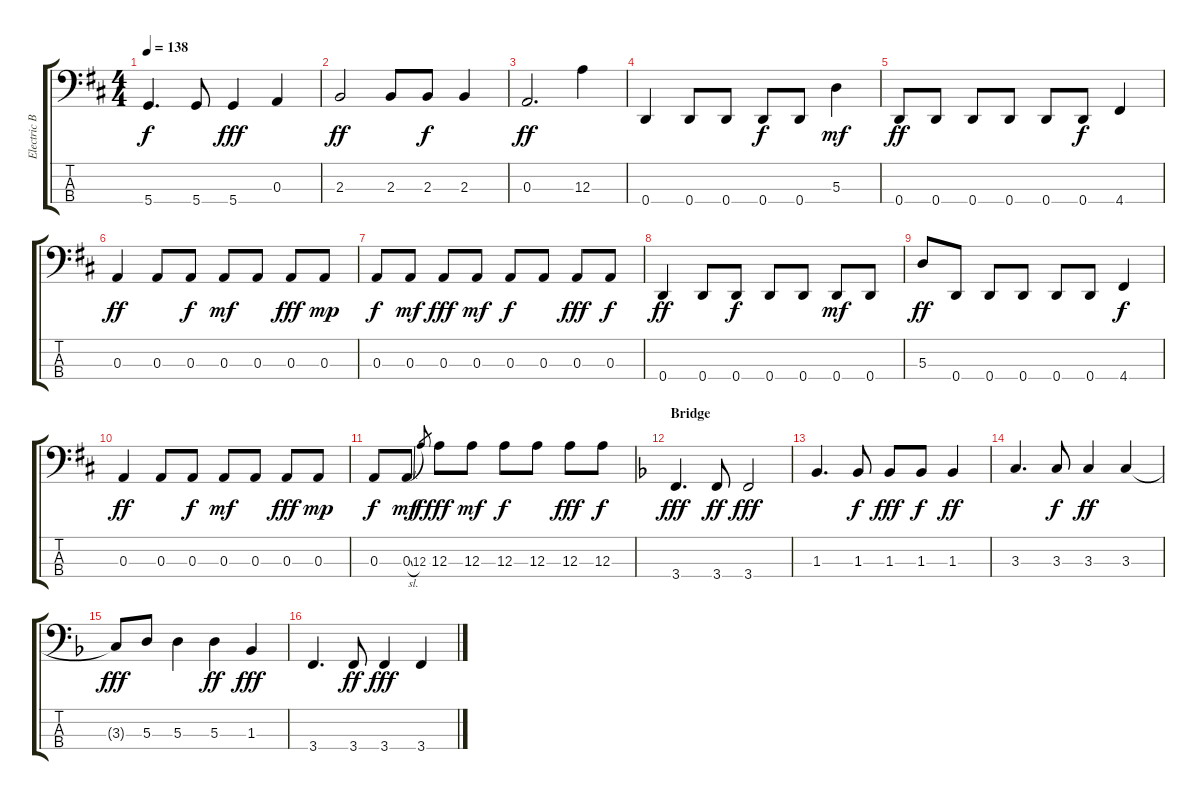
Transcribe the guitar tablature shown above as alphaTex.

\track ("Electric Bass" "Electric B") {instrument electricbassfinger}
\staff {score tabs}
\tuning (G2 D2 A1 D1) {hide}
\ts (4 4)
\tempo 138
\clef f4
\ks d
5.4.4{d dy f} 5.4.8 5.4.4{dy fff} 0.3.4 |
2.3.2{dy ff} 2.3.8 2.3.8{dy f} 2.3.4 |
0.3.2{d dy ff} 12.3.4 |
0.4.4 0.4.8 0.4.8 0.4.8{dy f} 0.4.8 5.3.4{dy mf} |
0.4.8{dy ff} 0.4.8 0.4.8 0.4.8 0.4.8 0.4.8{dy f} 4.4.4 |
0.3.4{dy ff} 0.3.8 0.3.8{dy f} 0.3.8{dy mf} 0.3.8 0.3.8{dy fff} 0.3.8{dy mp} |
0.3.8{dy f} 0.3.8{dy mf} 0.3.8{dy fff} 0.3.8{dy mf} 0.3.8{dy f} 0.3.8 0.3.8{dy fff} 0.3.8{dy f} |
0.4.4{dy ff} 0.4.8 0.4.8{dy f} 0.4.8 0.4.8 0.4.8{dy mf} 0.4.8 |
5.3.8{dy ff} 0.4.8 0.4.8 0.4.8 0.4.8 0.4.8 4.4.4{dy f} |
0.3.4{dy ff} 0.3.8 0.3.8{dy f} 0.3.8{dy mf} 0.3.8 0.3.8{dy fff} 0.3.8{dy mp} |
0.3.8{dy f} 0.3{sl}.8{dy mf} 12.3.8{gr dy f} 12.3.8{dy fff} 12.3.8{dy mf} 12.3.8{dy f} 12.3.8 12.3.8{dy fff} 12.3.8{dy f} |
\section ("" "Bridge")
\ks f
3.4.4{d dy fff} 3.4.8{dy ff} 3.4.2{dy fff} |
1.3.4{d} 1.3.8{dy f} 1.3.8{dy fff} 1.3.8{dy f} 1.3.4{dy ff} |
3.3.4{d} 3.3.8{dy f} 3.3.4{dy ff} 3.3.4 |
3.3{t}.8{dy fff} 5.3.8 5.3.4 5.3.4{dy ff} 1.3.4{dy fff} |
3.4.4{d} 3.4.8{dy ff} 3.4.4{dy fff} 3.4.4
